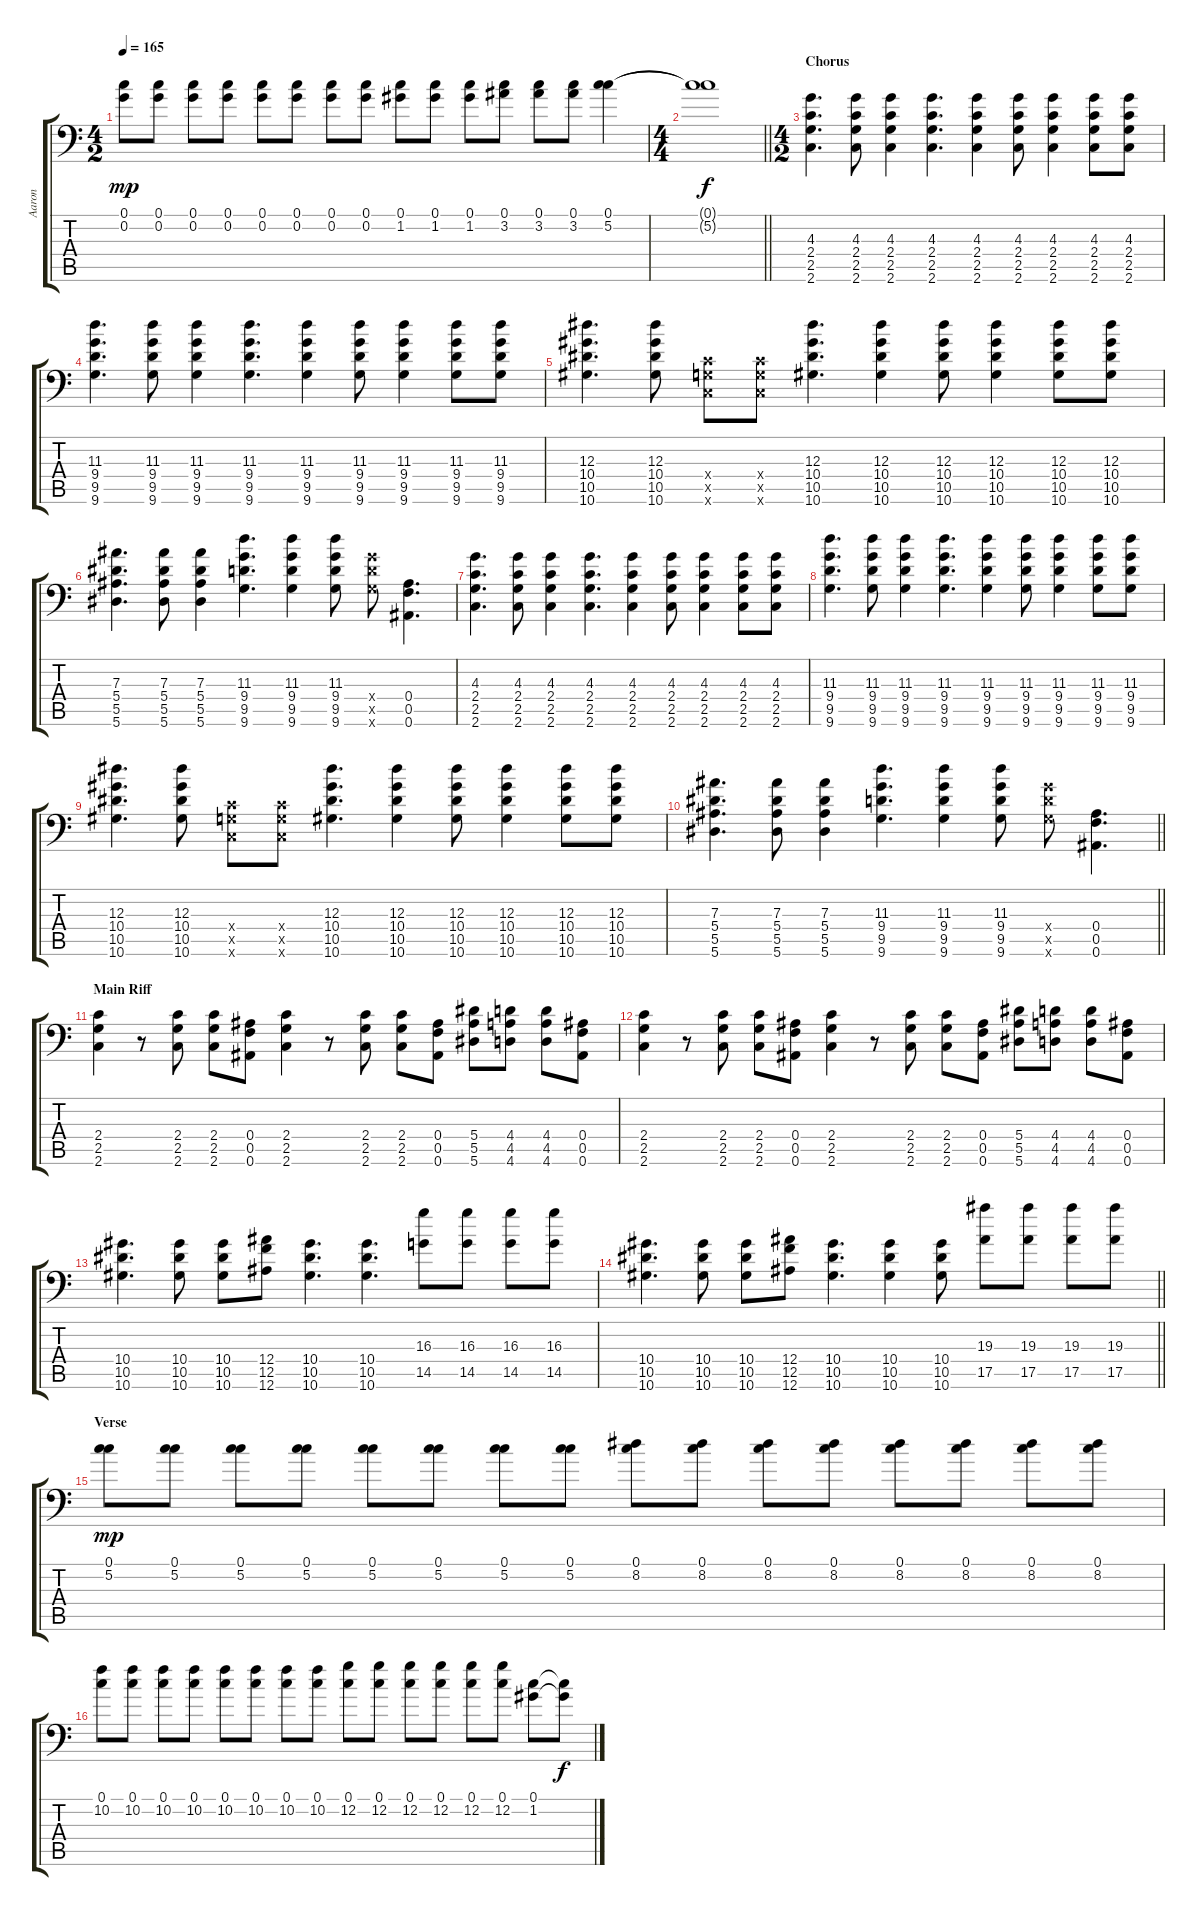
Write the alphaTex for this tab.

\track ("Aaron" "Aaron") {instrument distortionguitar}
\staff {score tabs}
\tuning (C4 G3 Eb3 Bb2 F2 Bb1) {hide}
\ts (4 2)
\tempo 165
\clef f4
\ks c
(0.1 0.2).8{dy mp} (0.1 0.2).8 (0.1 0.2).8 (0.1 0.2).8 (0.1 0.2).8 (0.1 0.2).8 (0.1 0.2).8 (0.1 0.2).8 (0.1 1.2).8 (0.1 1.2).8 (0.1 1.2).8 (0.1 3.2).8 (0.1 3.2).8 (0.1 3.2).8 (0.1 5.2).4 |
\ts (4 4)
\barLineRight lightlight
(0.1{t} 5.2{t}).1{dy f} |
\ts (4 2)
\section ("" "Chorus")
(4.3 2.4 2.5 2.6).4{d} (4.3 2.4 2.5 2.6).8 (4.3 2.4 2.5 2.6).4 (4.3 2.4 2.5 2.6).4{d} (4.3 2.4 2.5 2.6).4 (4.3 2.4 2.5 2.6).8 (4.3 2.4 2.5 2.6).4 (4.3 2.4 2.5 2.6).8 (4.3 2.4 2.5 2.6).8 |
(11.3 9.4 9.5 9.6).4{d} (11.3 9.4 9.5 9.6).8 (11.3 9.4 9.5 9.6).4 (11.3 9.4 9.5 9.6).4{d} (11.3 9.4 9.5 9.6).4 (11.3 9.4 9.5 9.6).8 (11.3 9.4 9.5 9.6).4 (11.3 9.4 9.5 9.6).8 (11.3 9.4 9.5 9.6).8 |
(12.3 10.4 10.5 10.6).4{d} (12.3 10.4 10.5 10.6).8 (2.4{x} 2.5{x} 2.6{x}).8 (2.4{x} 2.5{x} 2.6{x}).8 (12.3 10.4 10.5 10.6).4{d} (12.3 10.4 10.5 10.6).4 (12.3 10.4 10.5 10.6).8 (12.3 10.4 10.5 10.6).4 (12.3 10.4 10.5 10.6).8 (12.3 10.4 10.5 10.6).8 |
(7.3 5.4 5.5 5.6).4{d} (7.3 5.4 5.5 5.6).8 (7.3 5.4 5.5 5.6).4 (11.3 9.4 9.5 9.6).4{d} (11.3 9.4 9.5 9.6).4 (11.3 9.4 9.5 9.6).8 (9.4{x} 9.5{x} 9.6{x}).8 (0.4 0.5 0.6).4{d} |
(4.3 2.4 2.5 2.6).4{d} (4.3 2.4 2.5 2.6).8 (4.3 2.4 2.5 2.6).4 (4.3 2.4 2.5 2.6).4{d} (4.3 2.4 2.5 2.6).4 (4.3 2.4 2.5 2.6).8 (4.3 2.4 2.5 2.6).4 (4.3 2.4 2.5 2.6).8 (4.3 2.4 2.5 2.6).8 |
(11.3 9.4 9.5 9.6).4{d} (11.3 9.4 9.5 9.6).8 (11.3 9.4 9.5 9.6).4 (11.3 9.4 9.5 9.6).4{d} (11.3 9.4 9.5 9.6).4 (11.3 9.4 9.5 9.6).8 (11.3 9.4 9.5 9.6).4 (11.3 9.4 9.5 9.6).8 (11.3 9.4 9.5 9.6).8 |
(12.3 10.4 10.5 10.6).4{d} (12.3 10.4 10.5 10.6).8 (2.4{x} 2.5{x} 2.6{x}).8 (2.4{x} 2.5{x} 2.6{x}).8 (12.3 10.4 10.5 10.6).4{d} (12.3 10.4 10.5 10.6).4 (12.3 10.4 10.5 10.6).8 (12.3 10.4 10.5 10.6).4 (12.3 10.4 10.5 10.6).8 (12.3 10.4 10.5 10.6).8 |
\barLineRight lightlight
(7.3 5.4 5.5 5.6).4{d} (7.3 5.4 5.5 5.6).8 (7.3 5.4 5.5 5.6).4 (11.3 9.4 9.5 9.6).4{d} (11.3 9.4 9.5 9.6).4 (11.3 9.4 9.5 9.6).8 (9.4{x} 9.5{x} 9.6{x}).8 (0.4 0.5 0.6).4{d} |
\section ("" "Main Riff")
(2.4 2.5 2.6).4 r.8 (2.4 2.5 2.6).8 (2.4 2.5 2.6).8 (0.4 0.5 0.6).8 (2.4 2.5 2.6).4 r.8 (2.4 2.5 2.6).8 (2.4 2.5 2.6).8 (0.4 0.5 0.6).8 (5.4 5.5 5.6).8 (4.4 4.5 4.6).8 (4.4 4.5 4.6).8 (0.4 0.5 0.6).8 |
(2.4 2.5 2.6).4 r.8 (2.4 2.5 2.6).8 (2.4 2.5 2.6).8 (0.4 0.5 0.6).8 (2.4 2.5 2.6).4 r.8 (2.4 2.5 2.6).8 (2.4 2.5 2.6).8 (0.4 0.5 0.6).8 (5.4 5.5 5.6).8 (4.4 4.5 4.6).8 (4.4 4.5 4.6).8 (0.4 0.5 0.6).8 |
(10.4 10.5 10.6).4{d} (10.4 10.5 10.6).8 (10.4 10.5 10.6).8 (12.4 12.5 12.6).8 (10.4 10.5 10.6).4{d} (10.4 10.5 10.6).4{d} (16.3 14.5).8 (16.3 14.5).8 (16.3 14.5).8 (16.3 14.5).8 |
\barLineRight lightlight
(10.4 10.5 10.6).4{d} (10.4 10.5 10.6).8 (10.4 10.5 10.6).8 (12.4 12.5 12.6).8 (10.4 10.5 10.6).4{d} (10.4 10.5 10.6).4 (10.4 10.5 10.6).8 (19.3 17.5).8 (19.3 17.5).8 (19.3 17.5).8 (19.3 17.5).8 |
\section ("" "Verse")
(0.1 5.2).8{dy mp} (0.1 5.2).8 (0.1 5.2).8 (0.1 5.2).8 (0.1 5.2).8 (0.1 5.2).8 (0.1 5.2).8 (0.1 5.2).8 (0.1 8.2).8 (0.1 8.2).8 (0.1 8.2).8 (0.1 8.2).8 (0.1 8.2).8 (0.1 8.2).8 (0.1 8.2).8 (0.1 8.2).8 |
(0.1 10.2).8 (0.1 10.2).8 (0.1 10.2).8 (0.1 10.2).8 (0.1 10.2).8 (0.1 10.2).8 (0.1 10.2).8 (0.1 10.2).8 (0.1 12.2).8 (0.1 12.2).8 (0.1 12.2).8 (0.1 12.2).8 (0.1 12.2).8 (0.1 12.2).8 (0.1 1.2).8 (0.1{t} 1.2{t}).8{dy f}
